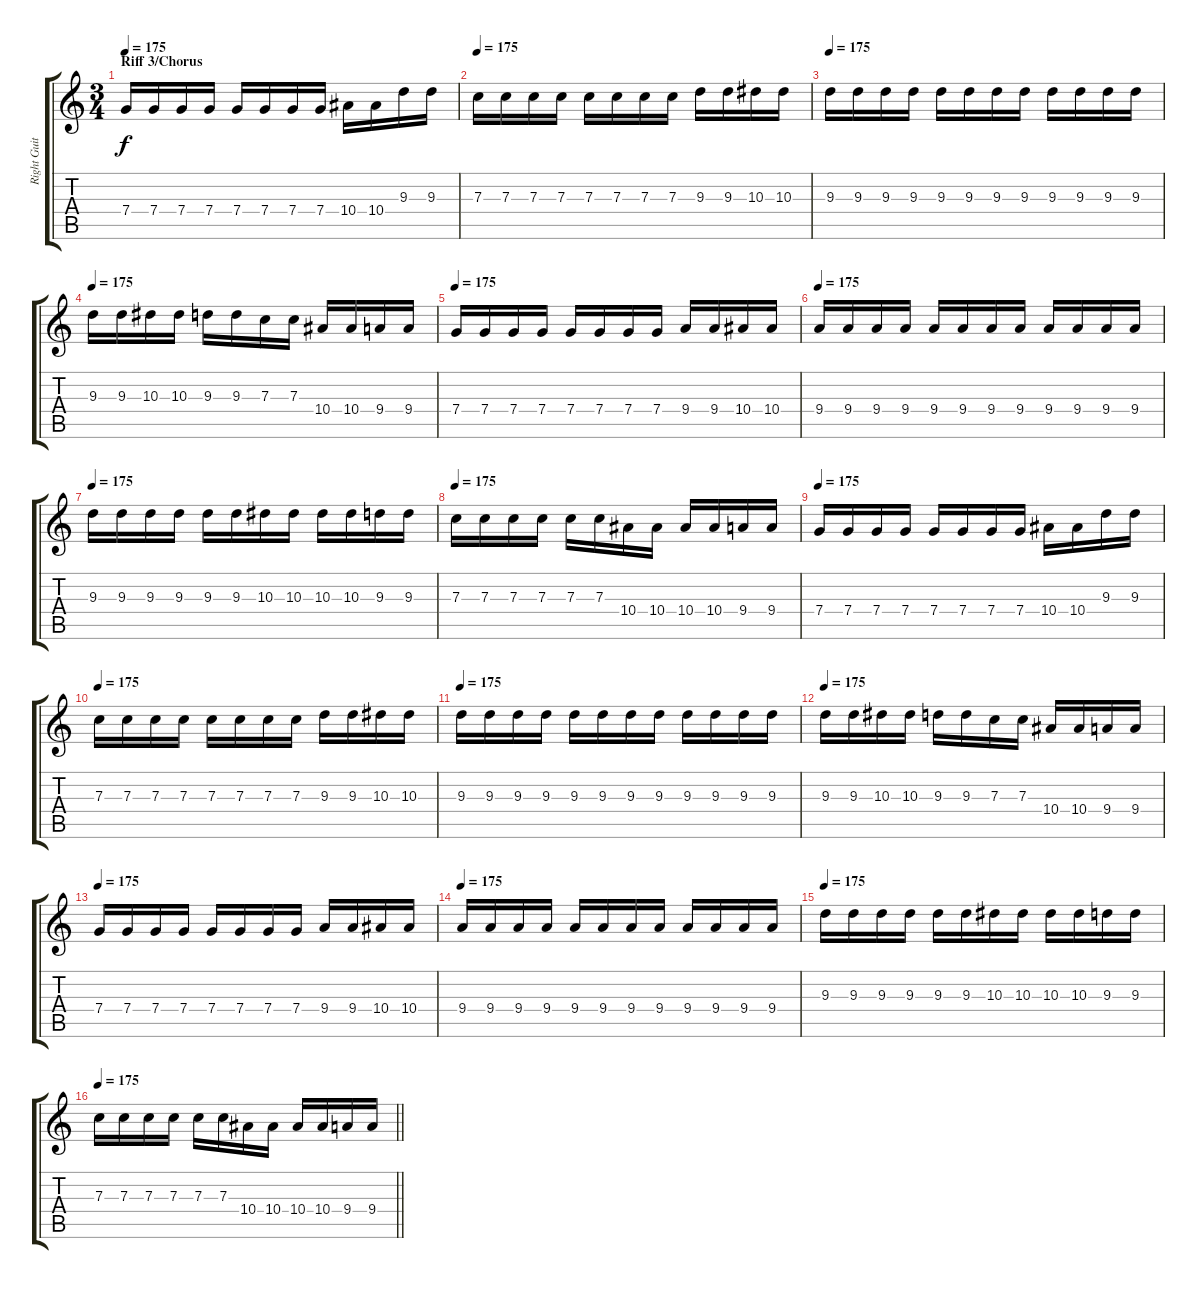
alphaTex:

\track ("Right Guitar" "Right Guit") {instrument distortionguitar}
\staff {score tabs}
\tuning (D4 A3 F3 C3 G2 D2) {hide}
\ts (3 4)
\section ("" "Riff 3/Chorus")
\tempo 175
\clef g2
\ks c
7.4.16{dy f} 7.4.16 7.4.16 7.4.16 7.4.16 7.4.16 7.4.16 7.4.16 10.4.16 10.4.16 9.3.16 9.3.16 |
\tempo 175
7.3.16 7.3.16 7.3.16 7.3.16 7.3.16 7.3.16 7.3.16 7.3.16 9.3.16 9.3.16 10.3.16 10.3.16 |
\tempo 175
9.3.16 9.3.16 9.3.16 9.3.16 9.3.16 9.3.16 9.3.16 9.3.16 9.3.16 9.3.16 9.3.16 9.3.16 |
\tempo 175
9.3.16 9.3.16 10.3.16 10.3.16 9.3.16 9.3.16 7.3.16 7.3.16 10.4.16 10.4.16 9.4.16 9.4.16 |
\tempo 175
7.4.16 7.4.16 7.4.16 7.4.16 7.4.16 7.4.16 7.4.16 7.4.16 9.4.16 9.4.16 10.4.16 10.4.16 |
\tempo 175
9.4.16 9.4.16 9.4.16 9.4.16 9.4.16 9.4.16 9.4.16 9.4.16 9.4.16 9.4.16 9.4.16 9.4.16 |
\tempo 175
9.3.16 9.3.16 9.3.16 9.3.16 9.3.16 9.3.16 10.3.16 10.3.16 10.3.16 10.3.16 9.3.16 9.3.16 |
\tempo 175
7.3.16 7.3.16 7.3.16 7.3.16 7.3.16 7.3.16 10.4.16 10.4.16 10.4.16 10.4.16 9.4.16 9.4.16 |
\tempo 175
7.4.16 7.4.16 7.4.16 7.4.16 7.4.16 7.4.16 7.4.16 7.4.16 10.4.16 10.4.16 9.3.16 9.3.16 |
\tempo 175
7.3.16 7.3.16 7.3.16 7.3.16 7.3.16 7.3.16 7.3.16 7.3.16 9.3.16 9.3.16 10.3.16 10.3.16 |
\tempo 175
9.3.16 9.3.16 9.3.16 9.3.16 9.3.16 9.3.16 9.3.16 9.3.16 9.3.16 9.3.16 9.3.16 9.3.16 |
\tempo 175
9.3.16 9.3.16 10.3.16 10.3.16 9.3.16 9.3.16 7.3.16 7.3.16 10.4.16 10.4.16 9.4.16 9.4.16 |
\tempo 175
7.4.16 7.4.16 7.4.16 7.4.16 7.4.16 7.4.16 7.4.16 7.4.16 9.4.16 9.4.16 10.4.16 10.4.16 |
\tempo 175
9.4.16 9.4.16 9.4.16 9.4.16 9.4.16 9.4.16 9.4.16 9.4.16 9.4.16 9.4.16 9.4.16 9.4.16 |
\tempo 175
9.3.16 9.3.16 9.3.16 9.3.16 9.3.16 9.3.16 10.3.16 10.3.16 10.3.16 10.3.16 9.3.16 9.3.16 |
\tempo 175
\barLineRight lightlight
7.3.16 7.3.16 7.3.16 7.3.16 7.3.16 7.3.16 10.4.16 10.4.16 10.4.16 10.4.16 9.4.16 9.4.16
